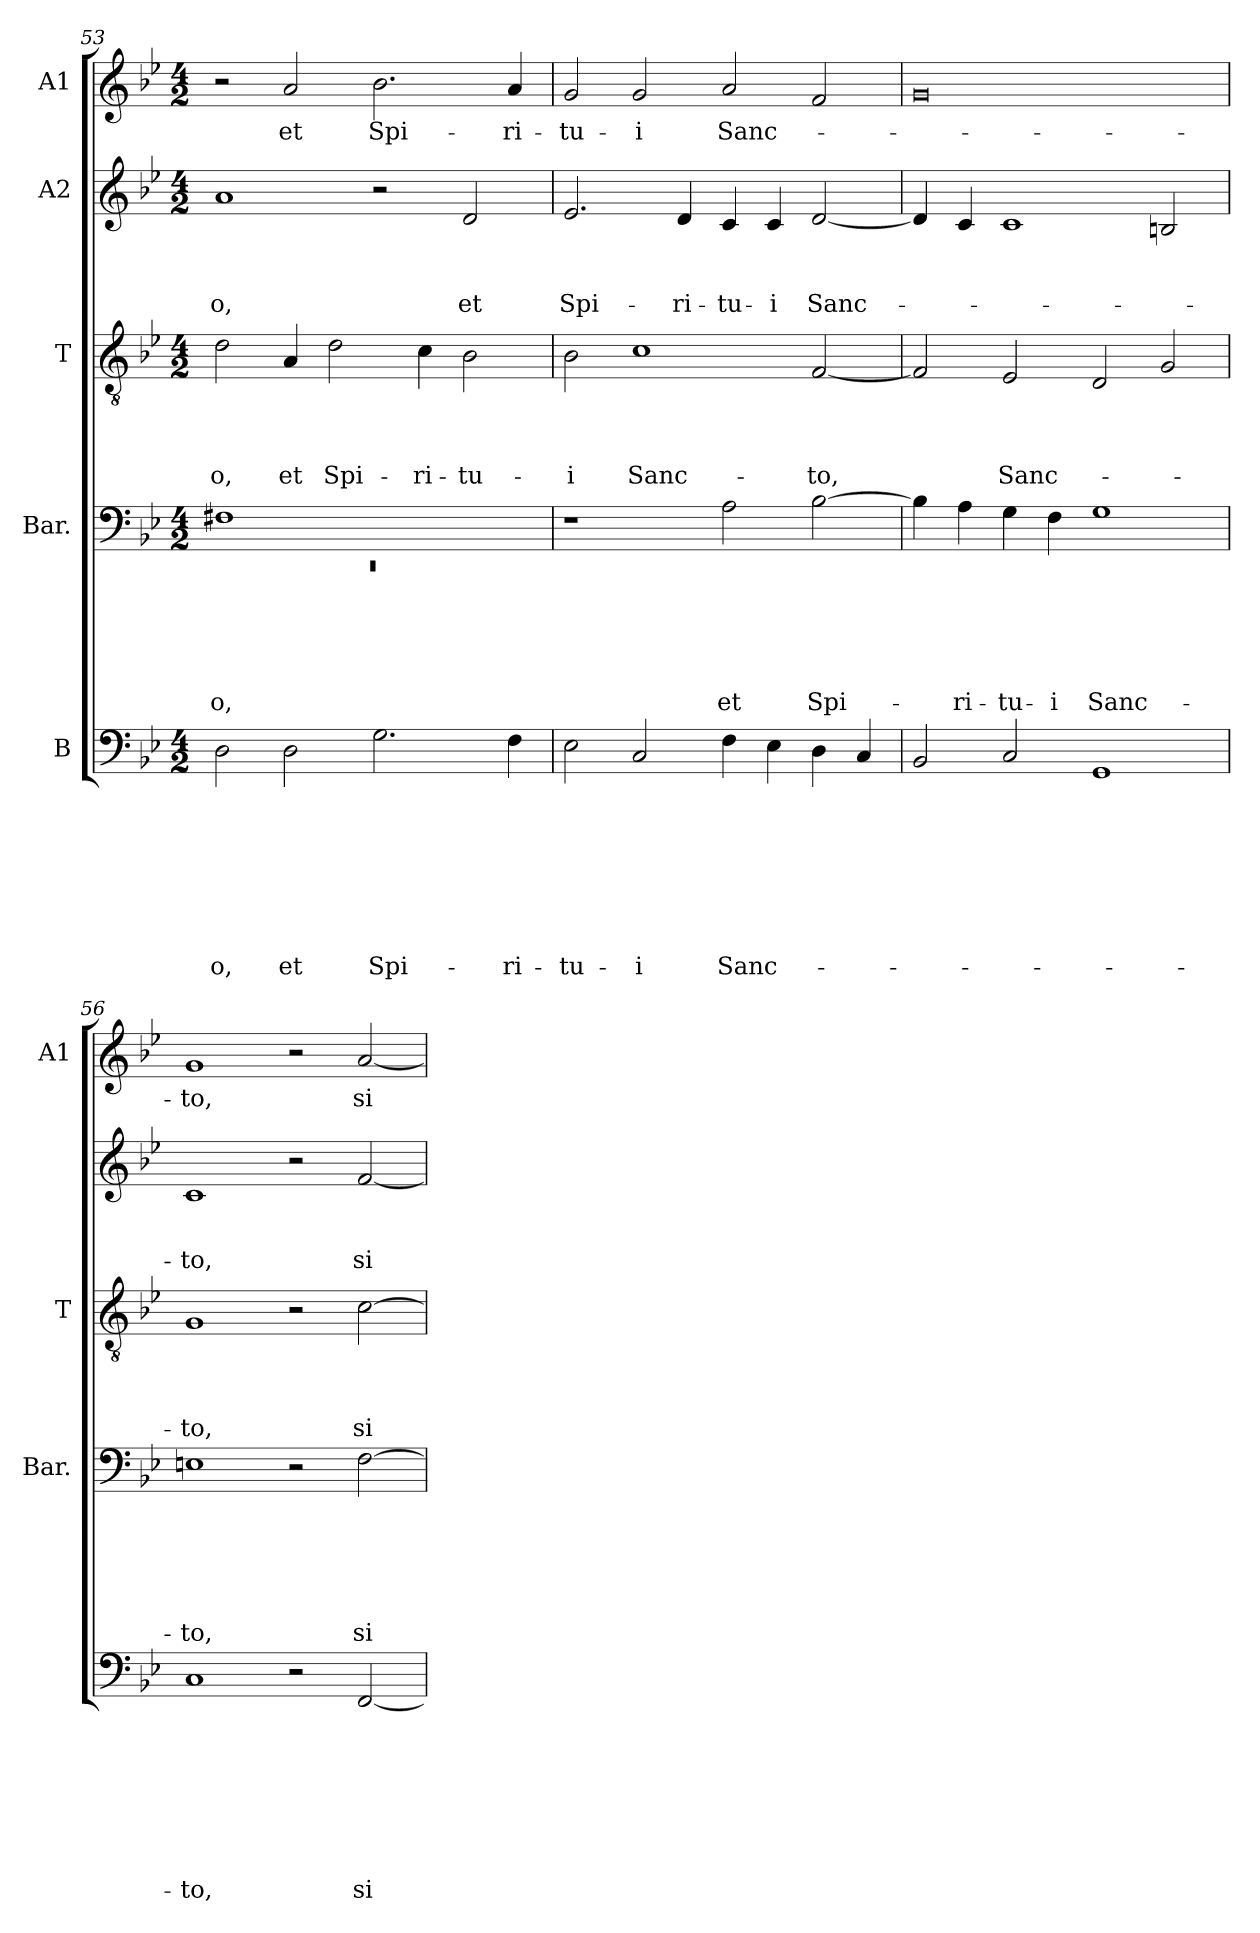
**kern	**text	**text	**text	**text	**text	**text	**text	**text	**kern	**text	**text	**text	**text	**text	**text	**kern	**text	**text	**text	**text	**kern	**text	**text	**text	**kern	**text
*part5	*part5	*part5	*part5	*part5	*part5	*part5	*part5	*part5	*part4	*part4	*part4	*part4	*part4	*part4	*part4	*part3	*part3	*part3	*part3	*part3	*part2	*part2	*part2	*part2	*part1	*part1
*staff5	*staff5	*staff5	*staff5	*staff5	*staff5	*staff5	*staff5	*staff5	*staff4	*staff4	*staff4	*staff4	*staff4	*staff4	*staff4	*staff3	*staff3	*staff3	*staff3	*staff3	*staff2	*staff2	*staff2	*staff2	*staff1	*staff1
*I"B	*	*	*	*	*	*	*	*	*I"Bar.	*	*	*	*	*	*	*I"T	*	*	*	*	*I"A2	*	*	*	*I"A1	*
*	*	*	*	*	*	*	*	*	*I'Bar.	*	*	*	*	*	*	*I'T	*	*	*	*	*	*	*	*	*I'A1	*
*clefF4	*	*	*	*	*	*	*	*	*clefF4	*	*	*	*	*	*	*clefGv2	*	*	*	*	*clefG2	*	*	*	*clefG2	*
*k[b-e-]	*	*	*	*	*	*	*	*	*k[b-e-]	*	*	*	*	*	*	*k[b-e-]	*	*	*	*	*k[b-e-]	*	*	*	*k[b-e-]	*
*B-:	*	*	*	*	*	*	*	*	*B-:	*	*	*	*	*	*	*B-:	*	*	*	*	*B-:	*	*	*	*B-:	*
*M4/2	*	*	*	*	*	*	*	*	*M4/2	*	*	*	*	*	*	*M4/2	*	*	*	*	*M4/2	*	*	*	*M4/2	*
=53	=53	=53	=53	=53	=53	=53	=53	=53	=53	=53	=53	=53	=53	=53	=53	=53	=53	=53	=53	=53	=53	=53	=53	=53	=53	=53
*	*	*	*	*	*	*	*	*	*^	*	*	*	*	*	*	*	*	*	*	*	*	*	*	*	*	*
!	!	!	!	!	!	!	!	!LO:LY:b	!	!LO:N:vis=1	!	!	!	!	!	!LO:LY:b	!	!	!	!	!LO:LY:b	!	!	!	!LO:LY:b	!	!
2D\	.	.	.	.	.	.	.	-o,	1F#X	0rEE	.	.	.	.	.	-o,	2d\	.	.	.	-o,	1a	.	.	-o,	2r	.
!	!	!	!	!	!	!	!	!LO:LY:b	!	!	!	!	!	!	!	!	!	!	!	!	!LO:LY:b	!	!	!	!	!	!LO:LY:b
2D\	.	.	.	.	.	.	.	et	.	.	.	.	.	.	.	.	4A/	.	.	.	et	.	.	.	.	2a/	et
!	!	!	!	!	!	!	!	!	!	!	!	!	!	!	!	!	!	!	!	!	!LO:LY:b	!	!	!	!	!	!
.	.	.	.	.	.	.	.	.	.	.	.	.	.	.	.	.	2d\	.	.	.	Spi-	.	.	.	.	.	.
!	!	!	!	!	!	!	!	!LO:LY:b	!	!	!	!	!	!	!	!	!	!	!	!	!	!	!	!	!	!	!LO:LY:b
2.G\	.	.	.	.	.	.	.	Spi-	1ryy	.	.	.	.	.	.	.	.	.	.	.	.	2r	.	.	.	2.b-\	Spi-
!	!	!	!	!	!	!	!	!	!	!	!	!	!	!	!	!	!	!	!	!	!LO:LY:b	!	!	!	!	!	!
.	.	.	.	.	.	.	.	.	.	.	.	.	.	.	.	.	4c\	.	.	.	-ri-	.	.	.	.	.	.
!	!	!	!	!	!	!	!	!	!	!	!	!	!	!	!	!	!	!	!	!	!LO:LY:b	!	!	!	!LO:LY:b	!	!
.	.	.	.	.	.	.	.	.	.	.	.	.	.	.	.	.	2B-\	.	.	.	-tu-	2d/	.	.	et	.	.
!	!	!	!	!	!	!	!	!LO:LY:b	!	!	!	!	!	!	!	!	!	!	!	!	!	!	!	!	!	!	!LO:LY:b
4F\	.	.	.	.	.	.	.	-ri-	.	.	.	.	.	.	.	.	.	.	.	.	.	.	.	.	.	4a/	-ri-
*	*	*	*	*	*	*	*	*	*v	*v	*	*	*	*	*	*	*	*	*	*	*	*	*	*	*	*	*
!!LO:PB:g=z
=54	=54	=54	=54	=54	=54	=54	=54	=54	=54	=54	=54	=54	=54	=54	=54	=54	=54	=54	=54	=54	=54	=54	=54	=54	=54	=54
!	!	!	!	!	!	!	!	!LO:LY:b	!	!	!	!	!	!	!	!	!	!	!	!LO:LY:b	!	!	!	!LO:LY:b	!	!LO:LY:b
2E-\	.	.	.	.	.	.	.	-tu-	1r	.	.	.	.	.	.	2B-\	.	.	.	-i	2.e-/	.	.	Spi-	2g/	-tu-
!	!	!	!	!	!	!	!	!LO:LY:b	!	!	!	!	!	!	!	!	!	!	!	!LO:LY:b	!	!	!	!	!	!LO:LY:b
2C/	.	.	.	.	.	.	.	-i	.	.	.	.	.	.	.	1c	.	.	.	Sanc-	.	.	.	.	2g/	-i
!	!	!	!	!	!	!	!	!	!	!	!	!	!	!	!	!	!	!	!	!	!	!	!	!LO:LY:b	!	!
.	.	.	.	.	.	.	.	.	.	.	.	.	.	.	.	.	.	.	.	.	4d/	.	.	-ri-	.	.
!	!	!	!	!	!	!	!	!LO:LY:b	!	!	!	!	!	!	!LO:LY:b	!	!	!	!	!	!	!	!	!LO:LY:b	!	!LO:LY:b
4F\	.	.	.	.	.	.	.	Sanc-	2A\	.	.	.	.	.	et	.	.	.	.	.	4c/	.	.	-tu-	2a/	Sanc-
!	!	!	!	!	!	!	!	!	!	!	!	!	!	!	!	!	!	!	!	!	!	!	!	!LO:LY:b	!	!
4E-\	.	.	.	.	.	.	.	.	.	.	.	.	.	.	.	.	.	.	.	.	4c/	.	.	-i	.	.
!	!	!	!	!	!	!	!	!	!	!	!	!	!	!	!LO:LY:b	!	!	!	!	!LO:LY:b	!	!	!	!LO:LY:b	!	!
4D\	.	.	.	.	.	.	.	.	[>2B-\	.	.	.	.	.	Spi-	[<2F/	.	.	.	-to,	[<2d/	.	.	Sanc-	2f/	.
4C/	.	.	.	.	.	.	.	.	.	.	.	.	.	.	.	.	.	.	.	.	.	.	.	.	.	.
=55	=55	=55	=55	=55	=55	=55	=55	=55	=55	=55	=55	=55	=55	=55	=55	=55	=55	=55	=55	=55	=55	=55	=55	=55	=55	=55
2BB-/	.	.	.	.	.	.	.	.	4B-\]	.	.	.	.	.	.	2F/]	.	.	.	.	4d/]	.	.	.	0g	.
!	!	!	!	!	!	!	!	!	!	!	!	!	!	!	!LO:LY:b	!	!	!	!	!	!	!	!	!	!	!
.	.	.	.	.	.	.	.	.	4A\	.	.	.	.	.	-ri-	.	.	.	.	.	4c/	.	.	.	.	.
!	!	!	!	!	!	!	!	!	!	!	!	!	!	!	!LO:LY:b	!	!	!	!	!LO:LY:b	!	!	!	!	!	!
2C/	.	.	.	.	.	.	.	.	4G\	.	.	.	.	.	-tu-	2E-/	.	.	.	Sanc-	1c	.	.	.	.	.
!	!	!	!	!	!	!	!	!	!	!	!	!	!	!	!LO:LY:b	!	!	!	!	!	!	!	!	!	!	!
.	.	.	.	.	.	.	.	.	4F\	.	.	.	.	.	-i	.	.	.	.	.	.	.	.	.	.	.
!	!	!	!	!	!	!	!	!	!	!	!	!	!	!	!LO:LY:b	!	!	!	!	!	!	!	!	!	!	!
1GG	.	.	.	.	.	.	.	.	1G	.	.	.	.	.	Sanc-	2D/	.	.	.	.	.	.	.	.	.	.
.	.	.	.	.	.	.	.	.	.	.	.	.	.	.	.	2G/	.	.	.	.	2Bn/	.	.	.	.	.
=56	=56	=56	=56	=56	=56	=56	=56	=56	=56	=56	=56	=56	=56	=56	=56	=56	=56	=56	=56	=56	=56	=56	=56	=56	=56	=56
!	!	!	!	!	!	!	!	!LO:LY:b	!	!	!	!	!	!	!LO:LY:b	!	!	!	!	!LO:LY:b	!	!	!	!LO:LY:b	!	!LO:LY:b
1C	.	.	.	.	.	.	.	-to,	1En	.	.	.	.	.	-to,	1G	.	.	.	-to,	1c	.	.	-to,	1g	-to,
2r	.	.	.	.	.	.	.	.	2r	.	.	.	.	.	.	2r	.	.	.	.	2r	.	.	.	2r	.
!	!	!	!	!	!	!	!	!LO:LY:b	!	!	!	!	!	!	!LO:LY:b	!	!	!	!	!LO:LY:b	!	!	!	!LO:LY:b	!	!LO:LY:b
[<2FF/	.	.	.	.	.	.	.	si-	[>2F\	.	.	.	.	.	si-	[>2c\	.	.	.	si-	[<2f/	.	.	si-	[<2a/	si-
=	=	=	=	=	=	=	=	=	=	=	=	=	=	=	=	=	=	=	=	=	=	=	=	=	=	=
*-	*-	*-	*-	*-	*-	*-	*-	*-	*-	*-	*-	*-	*-	*-	*-	*-	*-	*-	*-	*-	*-	*-	*-	*-	*-	*-
